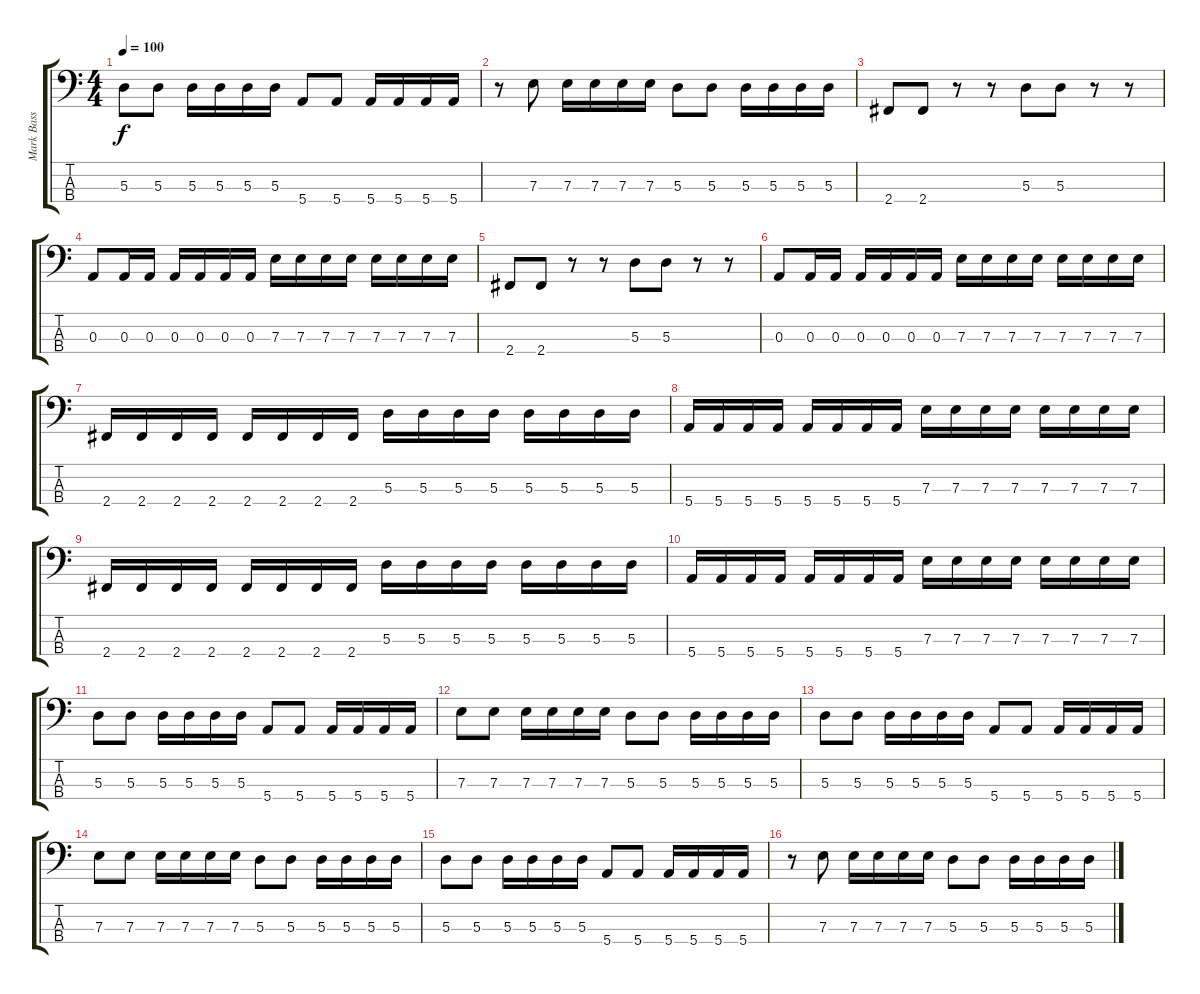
\track ("Mark Bass" "Mark Bass") {instrument electricbasspick}
\staff {score tabs}
\tuning (G2 D2 A1 E1) {hide}
\ts (4 4)
\tempo 100
\clef f4
\ks c
5.3.8{dy f} 5.3.8 5.3.16 5.3.16 5.3.16 5.3.16 5.4.8 5.4.8 5.4.16 5.4.16 5.4.16 5.4.16 |
r.8 7.3.8 7.3.16 7.3.16 7.3.16 7.3.16 5.3.8 5.3.8 5.3.16 5.3.16 5.3.16 5.3.16 |
2.4.8 2.4.8 r.8 r.8 5.3.8 5.3.8 r.8 r.8 |
0.3.8 0.3.16 0.3.16 0.3.16 0.3.16 0.3.16 0.3.16 7.3.16 7.3.16 7.3.16 7.3.16 7.3.16 7.3.16 7.3.16 7.3.16 |
2.4.8 2.4.8 r.8 r.8 5.3.8 5.3.8 r.8 r.8 |
0.3.8 0.3.16 0.3.16 0.3.16 0.3.16 0.3.16 0.3.16 7.3.16 7.3.16 7.3.16 7.3.16 7.3.16 7.3.16 7.3.16 7.3.16 |
2.4.16 2.4.16 2.4.16 2.4.16 2.4.16 2.4.16 2.4.16 2.4.16 5.3.16 5.3.16 5.3.16 5.3.16 5.3.16 5.3.16 5.3.16 5.3.16 |
5.4.16 5.4.16 5.4.16 5.4.16 5.4.16 5.4.16 5.4.16 5.4.16 7.3.16 7.3.16 7.3.16 7.3.16 7.3.16 7.3.16 7.3.16 7.3.16 |
2.4.16 2.4.16 2.4.16 2.4.16 2.4.16 2.4.16 2.4.16 2.4.16 5.3.16 5.3.16 5.3.16 5.3.16 5.3.16 5.3.16 5.3.16 5.3.16 |
5.4.16 5.4.16 5.4.16 5.4.16 5.4.16 5.4.16 5.4.16 5.4.16 7.3.16 7.3.16 7.3.16 7.3.16 7.3.16 7.3.16 7.3.16 7.3.16 |
5.3.8 5.3.8 5.3.16 5.3.16 5.3.16 5.3.16 5.4.8 5.4.8 5.4.16 5.4.16 5.4.16 5.4.16 |
7.3.8 7.3.8 7.3.16 7.3.16 7.3.16 7.3.16 5.3.8 5.3.8 5.3.16 5.3.16 5.3.16 5.3.16 |
5.3.8 5.3.8 5.3.16 5.3.16 5.3.16 5.3.16 5.4.8 5.4.8 5.4.16 5.4.16 5.4.16 5.4.16 |
7.3.8 7.3.8 7.3.16 7.3.16 7.3.16 7.3.16 5.3.8 5.3.8 5.3.16 5.3.16 5.3.16 5.3.16 |
5.3.8 5.3.8 5.3.16 5.3.16 5.3.16 5.3.16 5.4.8 5.4.8 5.4.16 5.4.16 5.4.16 5.4.16 |
r.8 7.3.8 7.3.16 7.3.16 7.3.16 7.3.16 5.3.8 5.3.8 5.3.16 5.3.16 5.3.16 5.3.16
